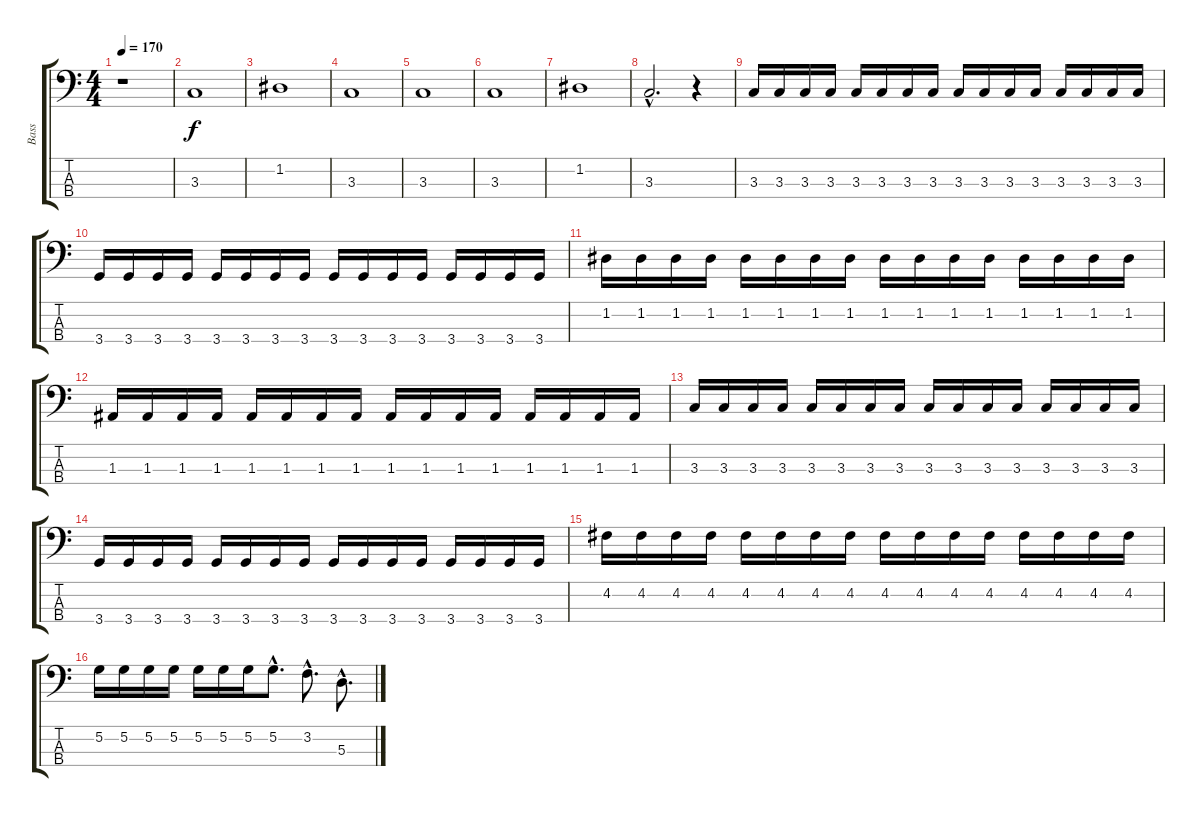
\track ("Bass" "Bass") {instrument electricbassfinger}
\staff {score tabs}
\tuning (G2 D2 A1 E1) {hide}
\ts (4 4)
\tempo 170
\clef f4
\ks c
r.1{dy f} |
3.3.1 |
1.2.1 |
3.3.1 |
3.3.1 |
3.3.1 |
1.2.1 |
3.3{hac}.2{d} r.4 |
3.3.16 3.3.16 3.3.16 3.3.16 3.3.16 3.3.16 3.3.16 3.3.16 3.3.16 3.3.16 3.3.16 3.3.16 3.3.16 3.3.16 3.3.16 3.3.16 |
3.4.16 3.4.16 3.4.16 3.4.16 3.4.16 3.4.16 3.4.16 3.4.16 3.4.16 3.4.16 3.4.16 3.4.16 3.4.16 3.4.16 3.4.16 3.4.16 |
1.2.16 1.2.16 1.2.16 1.2.16 1.2.16 1.2.16 1.2.16 1.2.16 1.2.16 1.2.16 1.2.16 1.2.16 1.2.16 1.2.16 1.2.16 1.2.16 |
1.3.16 1.3.16 1.3.16 1.3.16 1.3.16 1.3.16 1.3.16 1.3.16 1.3.16 1.3.16 1.3.16 1.3.16 1.3.16 1.3.16 1.3.16 1.3.16 |
3.3.16 3.3.16 3.3.16 3.3.16 3.3.16 3.3.16 3.3.16 3.3.16 3.3.16 3.3.16 3.3.16 3.3.16 3.3.16 3.3.16 3.3.16 3.3.16 |
3.4.16 3.4.16 3.4.16 3.4.16 3.4.16 3.4.16 3.4.16 3.4.16 3.4.16 3.4.16 3.4.16 3.4.16 3.4.16 3.4.16 3.4.16 3.4.16 |
4.2.16 4.2.16 4.2.16 4.2.16 4.2.16 4.2.16 4.2.16 4.2.16 4.2.16 4.2.16 4.2.16 4.2.16 4.2.16 4.2.16 4.2.16 4.2.16 |
5.2.16 5.2.16 5.2.16 5.2.16 5.2.16 5.2.16 5.2.16 5.2{hac}.8{d} 3.2{hac}.8{d} 5.3{hac}.8{d}
